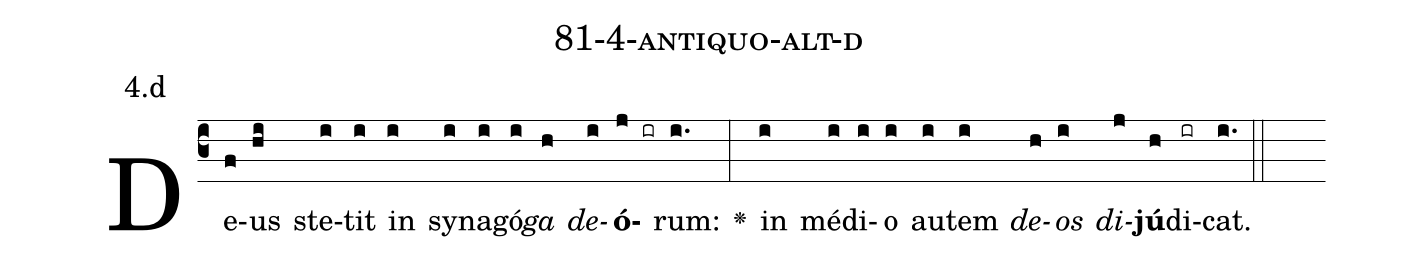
name: 81-4-antiquo-alt-d;
annotation: 4.d;
%%
(c3)De(f)us(hi) ste(i)tit(i) in(i) sy(i)na(i)gó(i)<i>ga</i>(h) <i>de</i>(i)<b>ó</b>(j ir)rum:(i.) <v>\greheightstar</v>(:) in(i) mé(i)di(i)o(i) au(i)tem(i) <i>de</i>(h)<i>os</i>(i) <i>di</i>(j)<b>jú</b>(h)di(ir)cat.(i.) (::)


%E(i) u(h) o(i) u(j) a(h) e.(i.) (::)
